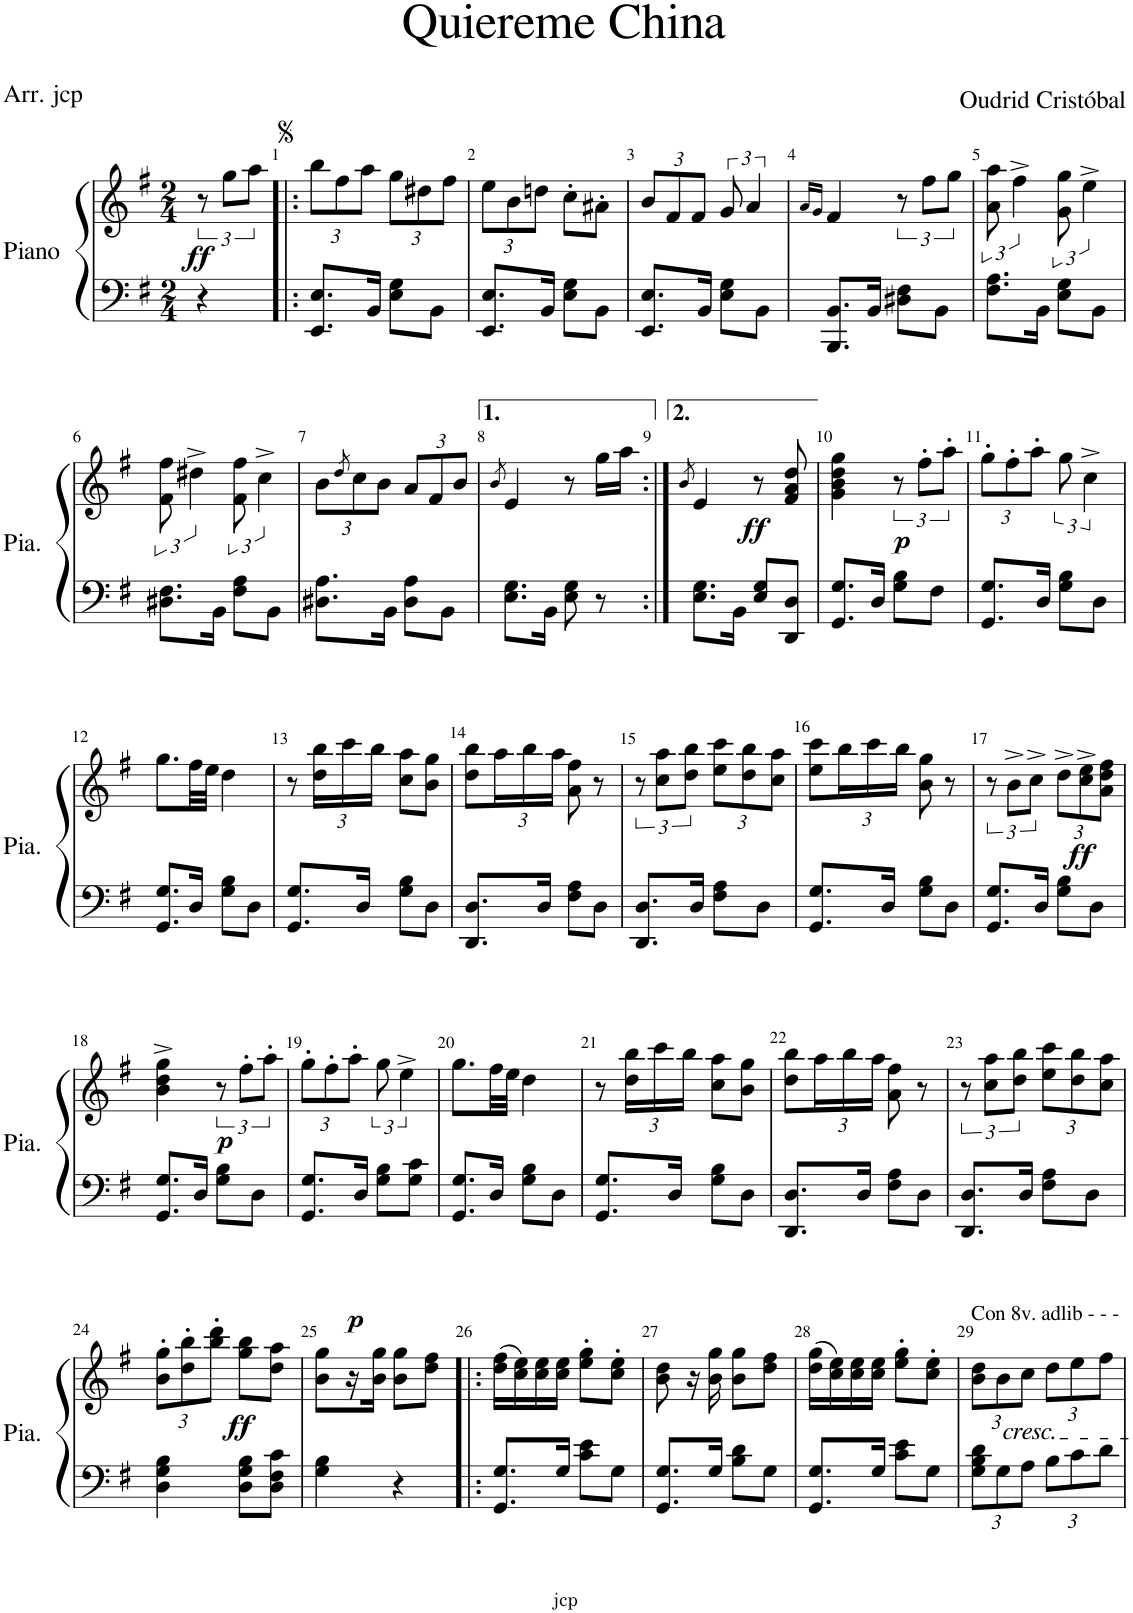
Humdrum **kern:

**kern	**kern	**dynam
*part1	*part1	*part1
*staff2	*staff1	*staff1/2
*I"Piano	*	*
*I'Pia.	*	*
*clefF4	*clefG2	*
*k[f#]	*k[f#]	*
*M2/4	*M2/4	*
=	=	=
!	!	!LO:DY:b
4r	12r	ff
.	12gg\L	.
.	12aa\J	.
=1!|:	=1!|:	=1!|:
*	*Xbrackettup	*
8.EE/ 8.E/L	12bb\L	.
.	12ff#\	.
.	12aa\J	.
16BB/Jk	.	.
8E\ 8G\L	12gg\L	.
.	12dd#X\	.
8BB\J	.	.
.	12ff#\J	.
=2	=2	=2
8.EE/ 8.E/L	12ee\L	.
.	12b\	.
.	12ddn\J	.
16BB/Jk	.	.
8E\ 8G\L	8cc'\L	.
8BB\J	8a#X'\J	.
=3	=3	=3
8.EE/ 8.E/L	12b/L	.
.	12f#/	.
.	12f#/J	.
16BB/Jk	.	.
*	*brackettup	*
8E\ 8G\L	12g/	.
.	6a/	.
8BB\J	.	.
=4	=4	=4
.	16qa/LL	.
.	16qg/JJ	.
8.BBB/ 8.BB/L	4f#/	.
16BB/Jk	.	.
8D#X\ 8F#\L	12r	.
.	12ff#\L	.
8BB\J	.	.
.	12gg\J	.
=5	=5	=5
8.F#\ 8.A\L	12a\ 12aa\	.
.	6ff#^\	.
16BB\Jk	.	.
8E\ 8G\L	12g\ 12gg\	.
.	6ee^\	.
8BB\J	.	.
!!LO:LB:g=z
=6	=6	=6
8.D#X\ 8.F#\L	12f#\ 12ff#\	.
.	6dd#X^\	.
16BB\Jk	.	.
8F#\ 8A\L	12f#\ 12ff#\	.
.	6cc^\	.
8BB\J	.	.
=7	=7	=7
*	*Xbrackettup	*
8.D#X\ 8.A\L	12b\L	.
.	8qdd/	.
.	12cc\	.
.	12b\J	.
16BB\Jk	.	.
8D#\ 8A\L	12a/L	.
.	12f#/	.
8BB\J	.	.
.	12b/J	.
=8	=8	=8
.	8qb/	.
8.E\ 8.G\L	4e/	.
16BB\Jk	.	.
8E\ 8G\	8r	.
8r	16gg\LL	.
.	16aa\JJ	.
=9:|!	=9:|!	=9:|!
.	8qb/	.
8.E\ 8.G\L	4e/	.
16BB\Jk	.	.
!	!	!LO:DY:b
8E/ 8G/L	8r	ff
8DD/ 8D/J	8f#/ 8a/ 8dd/	.
=10	=10	=10
8.GG/ 8.G/L	4g\ 4b\ 4dd\ 4gg\	.
16D/Jk	.	.
*	*brackettup	*
!	!	!LO:DY:b
8G\ 8B\L	12r	p
.	12ff#'\L	.
8F#\J	.	.
.	12aa'\J	.
=11	=11	=11
*	*Xbrackettup	*
8.GG/ 8.G/L	12gg'\L	.
.	12ff#'\	.
.	12aa'\J	.
16D/Jk	.	.
*	*brackettup	*
8G\ 8B\L	12gg\	.
.	6cc^\	.
8D\J	.	.
!!LO:LB:g=z
=12	=12	=12
8.GG/ 8.G/L	8.gg\L	.
16D/Jk	32ff#\LL	.
.	32ee\JJJ	.
8G\ 8B\L	4dd\	.
8D\J	.	.
=13	=13	=13
8.GG/ 8.G/L	8r	.
*	*Xbrackettup	*
.	24dd\ 24bb\LL	.
.	24ccc\	.
16D/Jk	.	.
.	24bb\JJ	.
8G\ 8B\L	8cc\ 8aa\L	.
8D\J	8b\ 8gg\J	.
=14	=14	=14
8.DD/ 8.D/L	8dd\ 8bb\L	.
.	24aa\L	.
.	24bb\	.
16D/Jk	.	.
.	24aa\JJ	.
8F#\ 8A\L	8a\ 8ff#\	.
8D\J	8r	.
=15	=15	=15
*	*brackettup	*
8.DD/ 8.D/L	12r	.
.	12cc\ 12aa\L	.
.	12dd\ 12bb\J	.
16D/Jk	.	.
*	*Xbrackettup	*
8F#\ 8A\L	12ee\ 12ccc\L	.
.	12dd\ 12bb\	.
8D\J	.	.
.	12cc\ 12aa\J	.
=16	=16	=16
8.GG/ 8.G/L	8ee\ 8ccc\L	.
.	24bb\L	.
.	24ccc\	.
16D/Jk	.	.
.	24bb\JJ	.
8G\ 8B\L	8b\ 8gg\	.
8D\J	8r	.
=17	=17	=17
*	*brackettup	*
8.GG/ 8.G/L	12r	.
.	12b^\L	.
.	12cc^\J	.
16D/Jk	.	.
*	*Xbrackettup	*
8G\ 8B\L	12dd^\L	.
!	!	!LO:DY:b
.	12cc\^ 12ee\^	ff
8D\J	.	.
.	12a\ 12dd\ 12ff#\J	.
!!LO:LB:g=z
=18	=18	=18
8.GG/ 8.G/L	4b\^ 4dd\^ 4gg\^	.
16D/Jk	.	.
*	*brackettup	*
!	!	!LO:DY:b
8G\ 8B\L	12r	p
.	12ff#'\L	.
8D\J	.	.
.	12aa'\J	.
=19	=19	=19
*	*Xbrackettup	*
8.GG/ 8.G/L	12gg'\L	.
.	12ff#'\	.
.	12aa'\J	.
16D/Jk	.	.
*	*brackettup	*
8G\ 8B\L	12gg\	.
.	6ee^\	.
8G\ 8c\J	.	.
=20	=20	=20
8.GG/ 8.G/L	8.gg\L	.
16D/Jk	32ff#\LL	.
.	32ee\JJJ	.
8G\ 8B\L	4dd\	.
8D\J	.	.
=21	=21	=21
8.GG/ 8.G/L	8r	.
*	*Xbrackettup	*
.	24dd\ 24bb\LL	.
.	24ccc\	.
16D/Jk	.	.
.	24bb\JJ	.
8G\ 8B\L	8cc\ 8aa\L	.
8D\J	8b\ 8gg\J	.
=22	=22	=22
8.DD/ 8.D/L	8dd\ 8bb\L	.
.	24aa\L	.
.	24bb\	.
16D/Jk	.	.
.	24aa\JJ	.
8F#\ 8A\L	8a\ 8ff#\	.
8D\J	8r	.
=23	=23	=23
*	*brackettup	*
8.DD/ 8.D/L	12r	.
.	12cc\ 12aa\L	.
.	12dd\ 12bb\J	.
16D/Jk	.	.
*	*Xbrackettup	*
8F#\ 8A\L	12ee\ 12ccc\L	.
.	12dd\ 12bb\	.
8D\J	.	.
.	12cc\ 12aa\J	.
!!LO:LB:g=z
=24	=24	=24
4D\ 4G\ 4B\	12b\' 12gg\'L	.
.	12dd\' 12bb\'	.
.	12bb\' 12ddd\'J	.
!	!	!LO:DY:b
8D\ 8G\ 8B\L	8gg\ 8bb\L	ff
8D\ 8F#\ 8c\J	8dd\ 8aa\J	.
=25	=25	=25
4G\ 4B\	8b\ 8gg\L	.
!	!	!LO:DY:a
.	16r	p
.	16b\ 16gg\JJ	.
4r	8b\ 8gg\L	.
.	8dd\ 8ff#\J	.
=26!|:	=26!|:	=26!|:
8.GG/ 8.G/L	(16dd\ 16ff#\LL	.
.	16cc\ 16ee\)	.
.	16cc\ 16ee\	.
16G/Jk	16cc\ 16ee\JJ	.
8c\ 8e\L	8ee\' 8gg\'L	.
8G\J	8cc\' 8ee\'J	.
=27	=27	=27
8.GG/ 8.G/L	8b\ 8dd\	.
.	16r	.
16G/Jk	16b\ 16gg\	.
8B\ 8d\L	8b\ 8gg\L	.
8G\J	8dd\ 8ff#\J	.
=28	=28	=28
8.GG/ 8.G/L	(16dd\ 16gg\LL	.
.	16cc\ 16ee\)	.
.	16cc\ 16ee\	.
16G/Jk	16cc\ 16ee\JJ	.
8c\ 8e\L	8ee\' 8gg\'L	.
8G\J	8cc\' 8ee\'J	.
=29	=29	=29
*Xbrackettup	*	*
!	!LO:TX:a:t=Con 8v. adlib - - -	!
12G\ 12B\ 12d\L	12b\ 12dd\L	.
!	!LO:TX:b:i:t=cresc.	!
12G\	12b\	.
12A\J	12cc\J	.
12B\L	12dd\L	.
12c\	12ee\	.
12d\J	12ff#\J	.
=	=	=
*-	*-	*-
